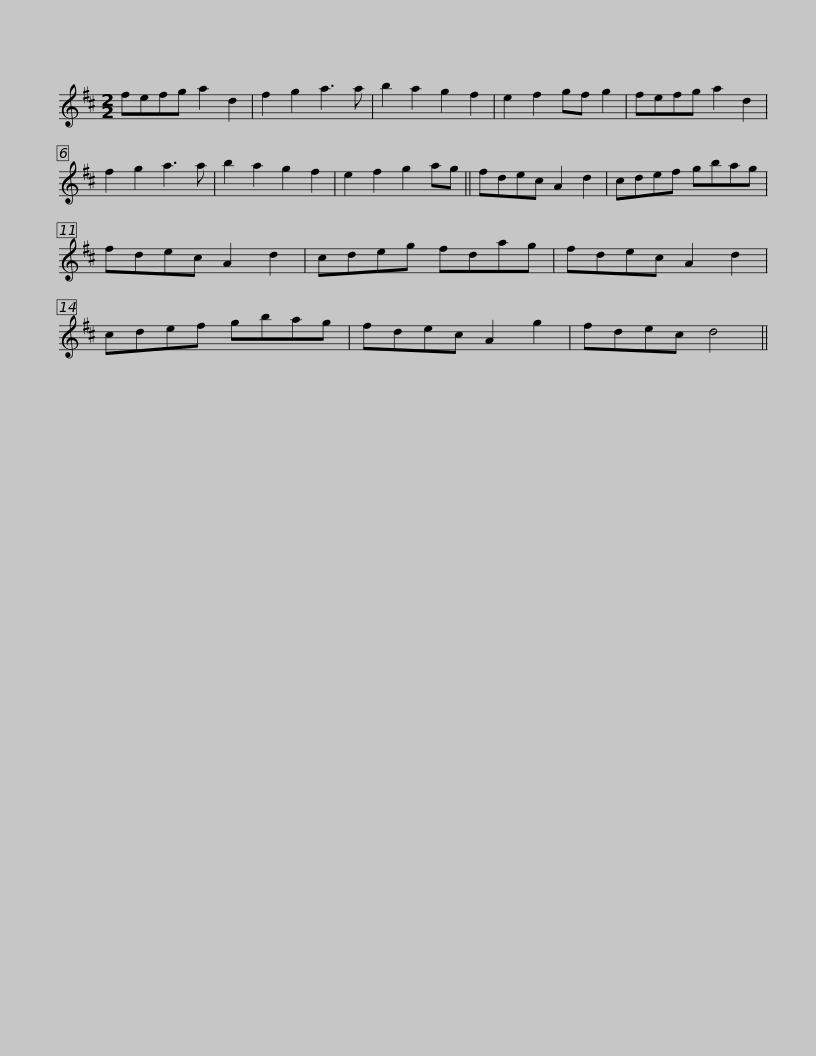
X:1
L:1/8
M:2/2
I:linebreak $
K:D
V:1 treble
V:1
 fefg a2 d2 | f2 g2 a3 a | b2 a2 g2 f2 | e2 f2 gf g2 | fefg a2 d2 | %5
 f2 g2 a3 a | b2 a2 g2 f2 | e2 f2 g2 ag ||$ fdec A2 d2 | cdef gbag | %10
 fdec A2 d2 | cdeg fdag | fdec A2 d2 | cdef gbag |$ fdec A2 g2 | %15
 fdec d4 || %16
